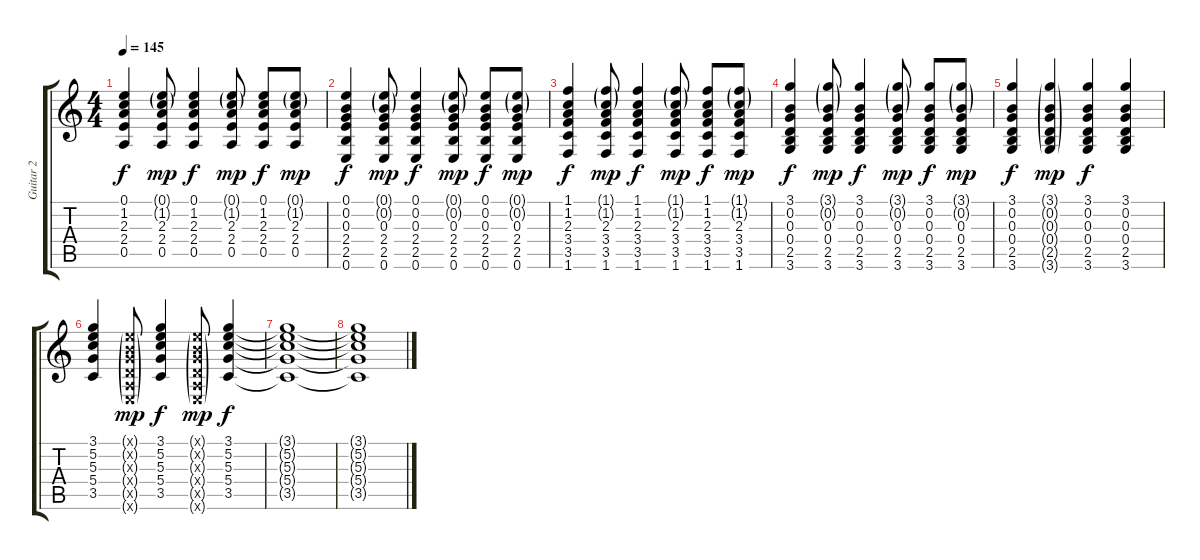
\track ("Guitar 2" "Guitar 2") {instrument electricguitarclean}
\staff {score tabs}
\tuning (E4 B3 G3 D3 A2 E2) {hide}
\ts (4 4)
\tempo 145
\clef g2
\ks c
(0.1 1.2 2.3 2.4 0.5).4{dy f} (0.1{g} 1.2{g} 2.3 2.4 0.5).8{dy mp} (0.1 1.2 2.3 2.4 0.5).4{dy f} (0.1{g} 1.2{g} 2.3 2.4 0.5).8{dy mp} (0.1 1.2 2.3 2.4 0.5).8{dy f} (0.1{g} 1.2{g} 2.3 2.4 0.5).8{dy mp} |
(0.1 0.2 0.3 2.4 2.5 0.6).4{dy f} (0.1{g} 0.2{g} 0.3 2.4 2.5 0.6).8{dy mp} (0.1 0.2 0.3 2.4 2.5 0.6).4{dy f} (0.1{g} 0.2{g} 0.3 2.4 2.5 0.6).8{dy mp} (0.1 0.2 0.3 2.4 2.5 0.6).8{dy f} (0.1{g} 0.2{g} 0.3 2.4 2.5 0.6).8{dy mp} |
(1.1 1.2 2.3 3.4 3.5 1.6).4{dy f} (1.1{g} 1.2{g} 2.3 3.4 3.5 1.6).8{dy mp} (1.1 1.2 2.3 3.4 3.5 1.6).4{dy f} (1.1{g} 1.2{g} 2.3 3.4 3.5 1.6).8{dy mp} (1.1 1.2 2.3 3.4 3.5 1.6).8{dy f} (1.1{g} 1.2{g} 2.3 3.4 3.5 1.6).8{dy mp} |
(3.1 0.2 0.3 0.4 2.5 3.6).4{dy f} (3.1{g} 0.2{g} 0.3 0.4 2.5 3.6).8{dy mp} (3.1 0.2 0.3 0.4 2.5 3.6).4{dy f} (3.1{g} 0.2{g} 0.3 0.4 2.5 3.6).8{dy mp} (3.1 0.2 0.3 0.4 2.5 3.6).8{dy f} (3.1{g} 0.2{g} 0.3 0.4 2.5 3.6).8{dy mp} |
(3.1 0.2 0.3 0.4 2.5 3.6).4{dy f} (3.1{g} 0.2{g} 0.3{g} 0.4{g} 2.5{g} 3.6{g}).4{dy mp} (3.1 0.2 0.3 0.4 2.5 3.6).4{dy f} (3.1 0.2 0.3 0.4 2.5 3.6).4 |
(3.1 5.2 5.3 5.4 3.5).4 (0.1{g x} 0.2{g x} 0.3{g x} 0.4{g x} 0.5{g x} 0.6{g x}).8{dy mp} (3.1 5.2 5.3 5.4 3.5).4{dy f} (0.1{g x} 0.2{g x} 0.3{g x} 0.4{g x} 0.5{g x} 0.6{g x}).8{dy mp} (3.1 5.2 5.3 5.4 3.5).4{dy f} |
(3.1{t} 5.2{t} 5.3{t} 5.4{t} 3.5{t}).1 |
(3.1{t} 5.2{t} 5.3{t} 5.4{t} 3.5{t}).1
